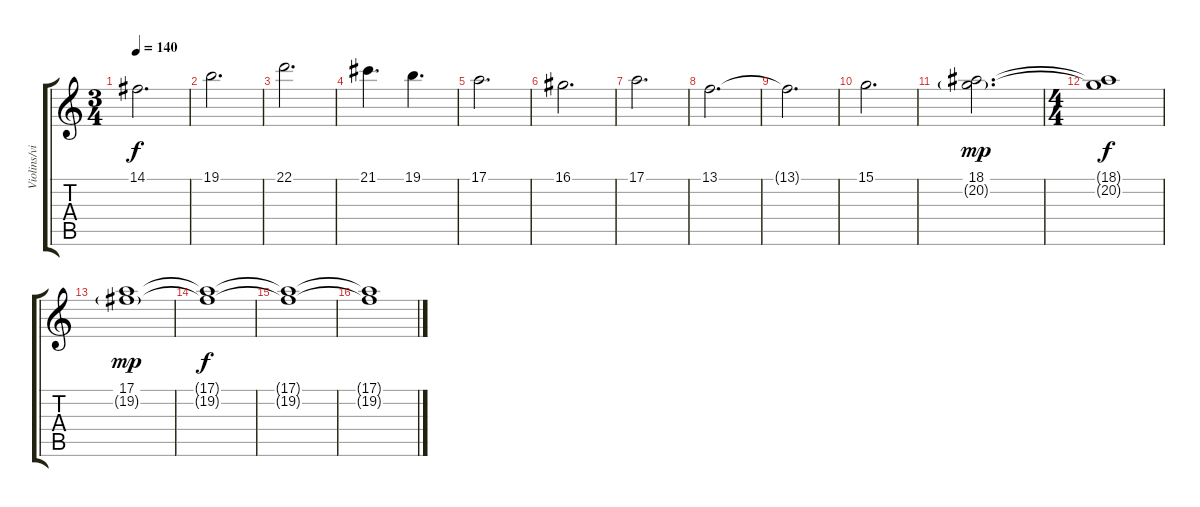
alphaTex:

\track ("Violins/violas" "Violins/vi") {instrument stringensemble1}
\staff {score tabs}
\tuning (E4 B3 G3 D3 A2 E2) {hide}
\ts (3 4)
\tempo 140
\clef g2
\ks c
14.1.2{d dy f} |
19.1.2{d} |
22.1.2{d} |
21.1.4{d} 19.1.4{d} |
17.1.2{d} |
16.1.2{d} |
17.1.2{d} |
13.1.2{d} |
13.1{t}.2{d} |
15.1.2{d} |
(18.1 20.2{g}).2{d dy mp} |
\ts (4 4)
(18.1{t} 20.2{t}).1{dy f} |
(17.1 19.2{g}).1{dy mp} |
(17.1{t} 19.2{t}).1{dy f} |
(17.1{t} 19.2{t}).1 |
(17.1{t} 19.2{t}).1
